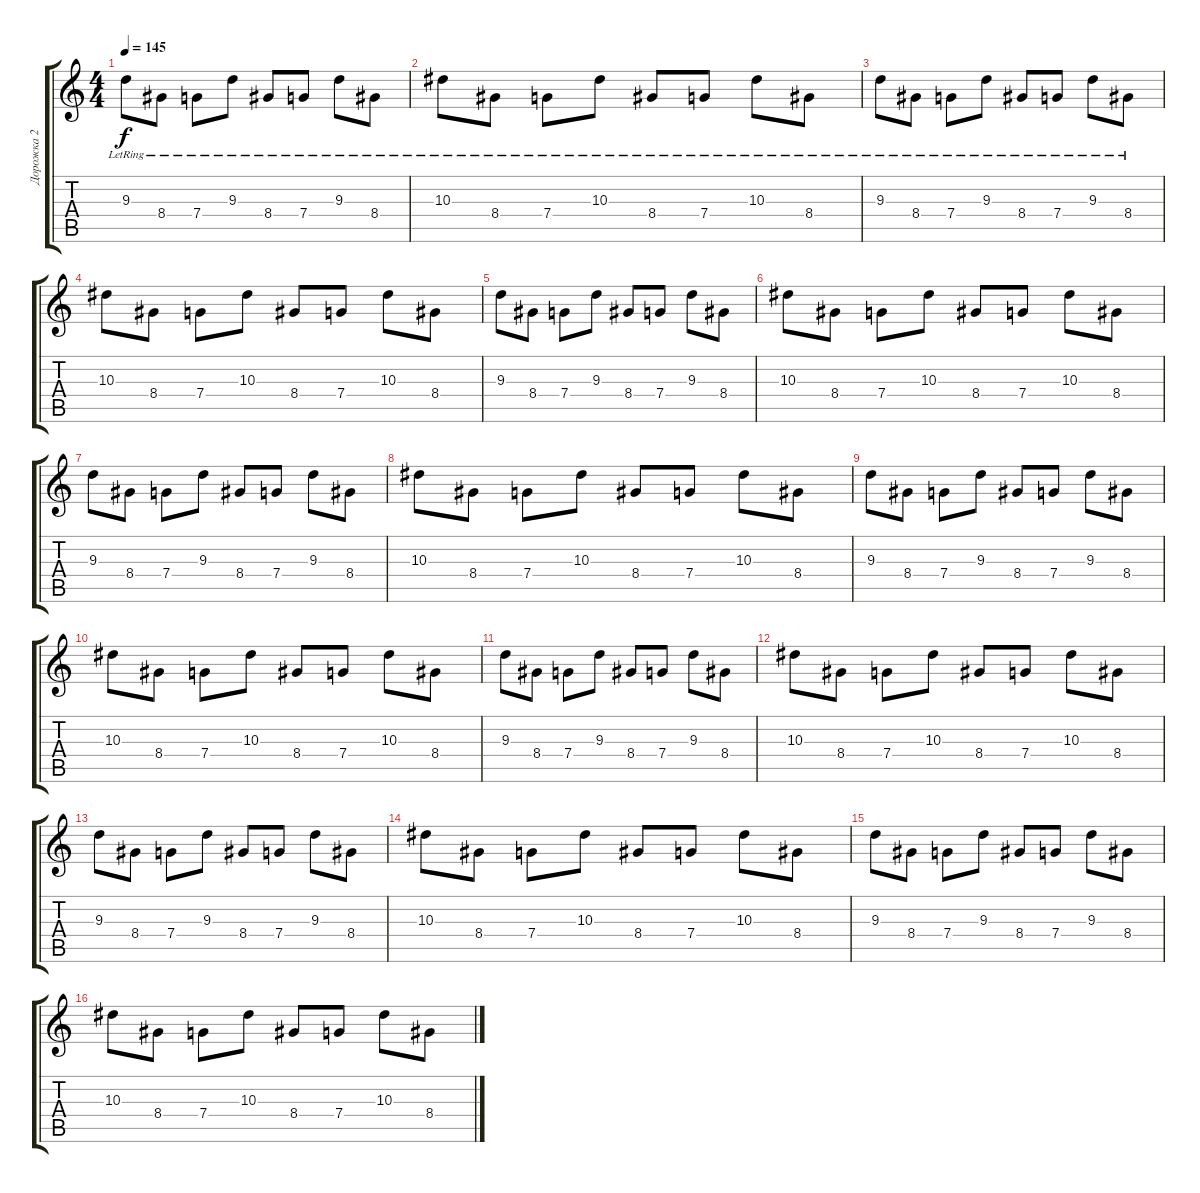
\track ("Дорожка 2" "Дорожка 2") {instrument distortionguitar}
\staff {score tabs}
\tuning (D4 A3 F3 C3 G2 C2) {hide}
\ts (4 4)
\tempo 145
\clef g2
\ks c
9.3{lr}.8{dy f instrument acousticguitarsteel} 8.4{lr}.8 7.4{lr}.8 9.3{lr}.8 8.4{lr}.8 7.4{lr}.8 9.3{lr}.8 8.4{lr}.8 |
10.3{lr}.8{instrument acousticguitarsteel} 8.4{lr}.8 7.4{lr}.8 10.3{lr}.8 8.4{lr}.8 7.4{lr}.8 10.3{lr}.8 8.4{lr}.8 |
9.3{lr}.8{instrument acousticguitarsteel} 8.4{lr}.8 7.4{lr}.8 9.3{lr}.8 8.4{lr}.8 7.4{lr}.8 9.3{lr}.8 8.4{lr}.8 |
10.3.8{instrument distortionguitar} 8.4.8 7.4.8 10.3.8 8.4.8 7.4.8 10.3.8 8.4.8 |
9.3.8 8.4.8 7.4.8 9.3.8 8.4.8 7.4.8 9.3.8 8.4.8 |
10.3.8 8.4.8 7.4.8 10.3.8 8.4.8 7.4.8 10.3.8 8.4.8 |
9.3.8 8.4.8 7.4.8 9.3.8 8.4.8 7.4.8 9.3.8 8.4.8 |
10.3.8{instrument distortionguitar} 8.4.8 7.4.8 10.3.8 8.4.8 7.4.8 10.3.8 8.4.8 |
9.3.8 8.4.8 7.4.8 9.3.8 8.4.8 7.4.8 9.3.8 8.4.8 |
10.3.8 8.4.8 7.4.8 10.3.8 8.4.8 7.4.8 10.3.8 8.4.8 |
9.3.8 8.4.8 7.4.8 9.3.8 8.4.8 7.4.8 9.3.8 8.4.8 |
10.3.8{instrument distortionguitar} 8.4.8 7.4.8 10.3.8 8.4.8 7.4.8 10.3.8 8.4.8 |
9.3.8 8.4.8 7.4.8 9.3.8 8.4.8 7.4.8 9.3.8 8.4.8 |
10.3.8 8.4.8 7.4.8 10.3.8 8.4.8 7.4.8 10.3.8 8.4.8 |
9.3.8 8.4.8 7.4.8 9.3.8 8.4.8 7.4.8 9.3.8 8.4.8 |
10.3.8{instrument distortionguitar} 8.4.8 7.4.8 10.3.8 8.4.8 7.4.8 10.3.8 8.4.8
